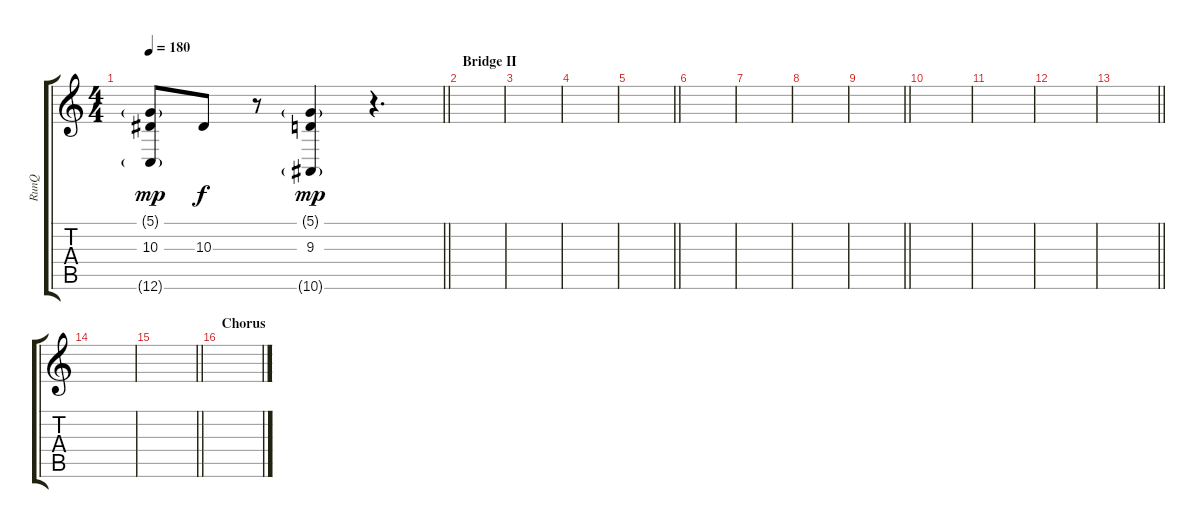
\track ("RunQ" "RunQ") {instrument stringensemble1}
\staff {score tabs}
\tuning (D4 A3 F3 C3 G2 C2) {hide}
\ts (4 4)
\tempo 180
\clef g2
\barLineRight lightlight
\ks c
(5.1{g} 10.3 12.6{g}).8{dy mp} 10.3.8{dy f} r.8 (5.1{g} 9.3 10.6{g}).4{dy mp} r.4{d} |
\section ("" "Bridge II")
|
|
|
\barLineRight lightlight
|
\section ("" "")
|
|
|
\barLineRight lightlight
|
\section ("" "")
|
|
|
\barLineRight lightlight
|
\section ("" "")
|
\barLineRight lightlight
|
\section ("" "Chorus")
